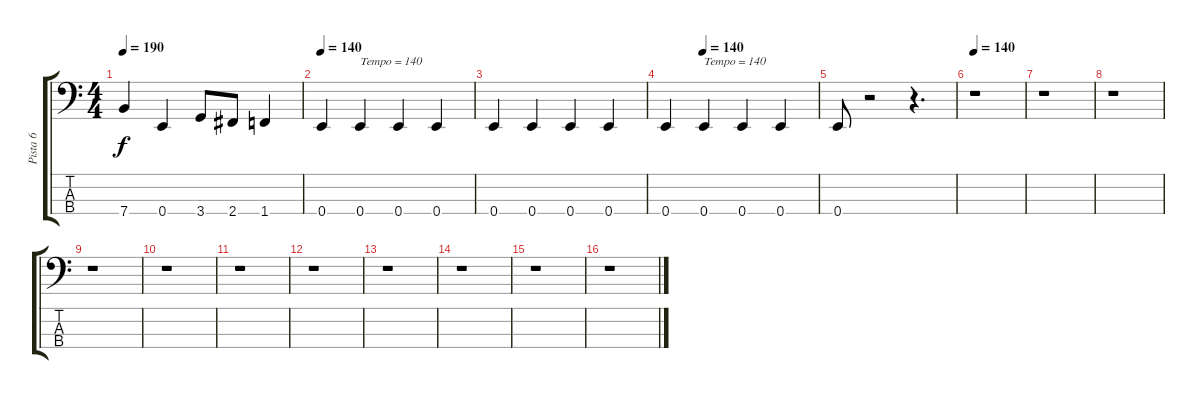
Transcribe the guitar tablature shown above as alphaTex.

\track ("Pista 6" "Pista 6") {instrument electricbasspick}
\staff {score tabs}
\tuning (G2 D2 A1 E1) {hide}
\ts (4 4)
\tempo 190
\clef f4
\ks c
7.4{t}.4{dy f} 0.4.4 3.4.8 2.4.8 1.4.4 |
\tempo 140
0.4.4 0.4.4{txt "Tempo = 140"} 0.4.4 0.4.4 |
0.4.4 0.4.4 0.4.4 0.4.4 |
\tempo (140 0.25)
0.4.4 0.4.4{txt "Tempo = 140"} 0.4.4 0.4.4 |
0.4.8 r.2 r.4{d} |
\tempo 140
r.1 |
r.1 |
r.1 |
r.1 |
r.1 |
r.1 |
r.1 |
r.1 |
r.1 |
r.1 |
r.1
